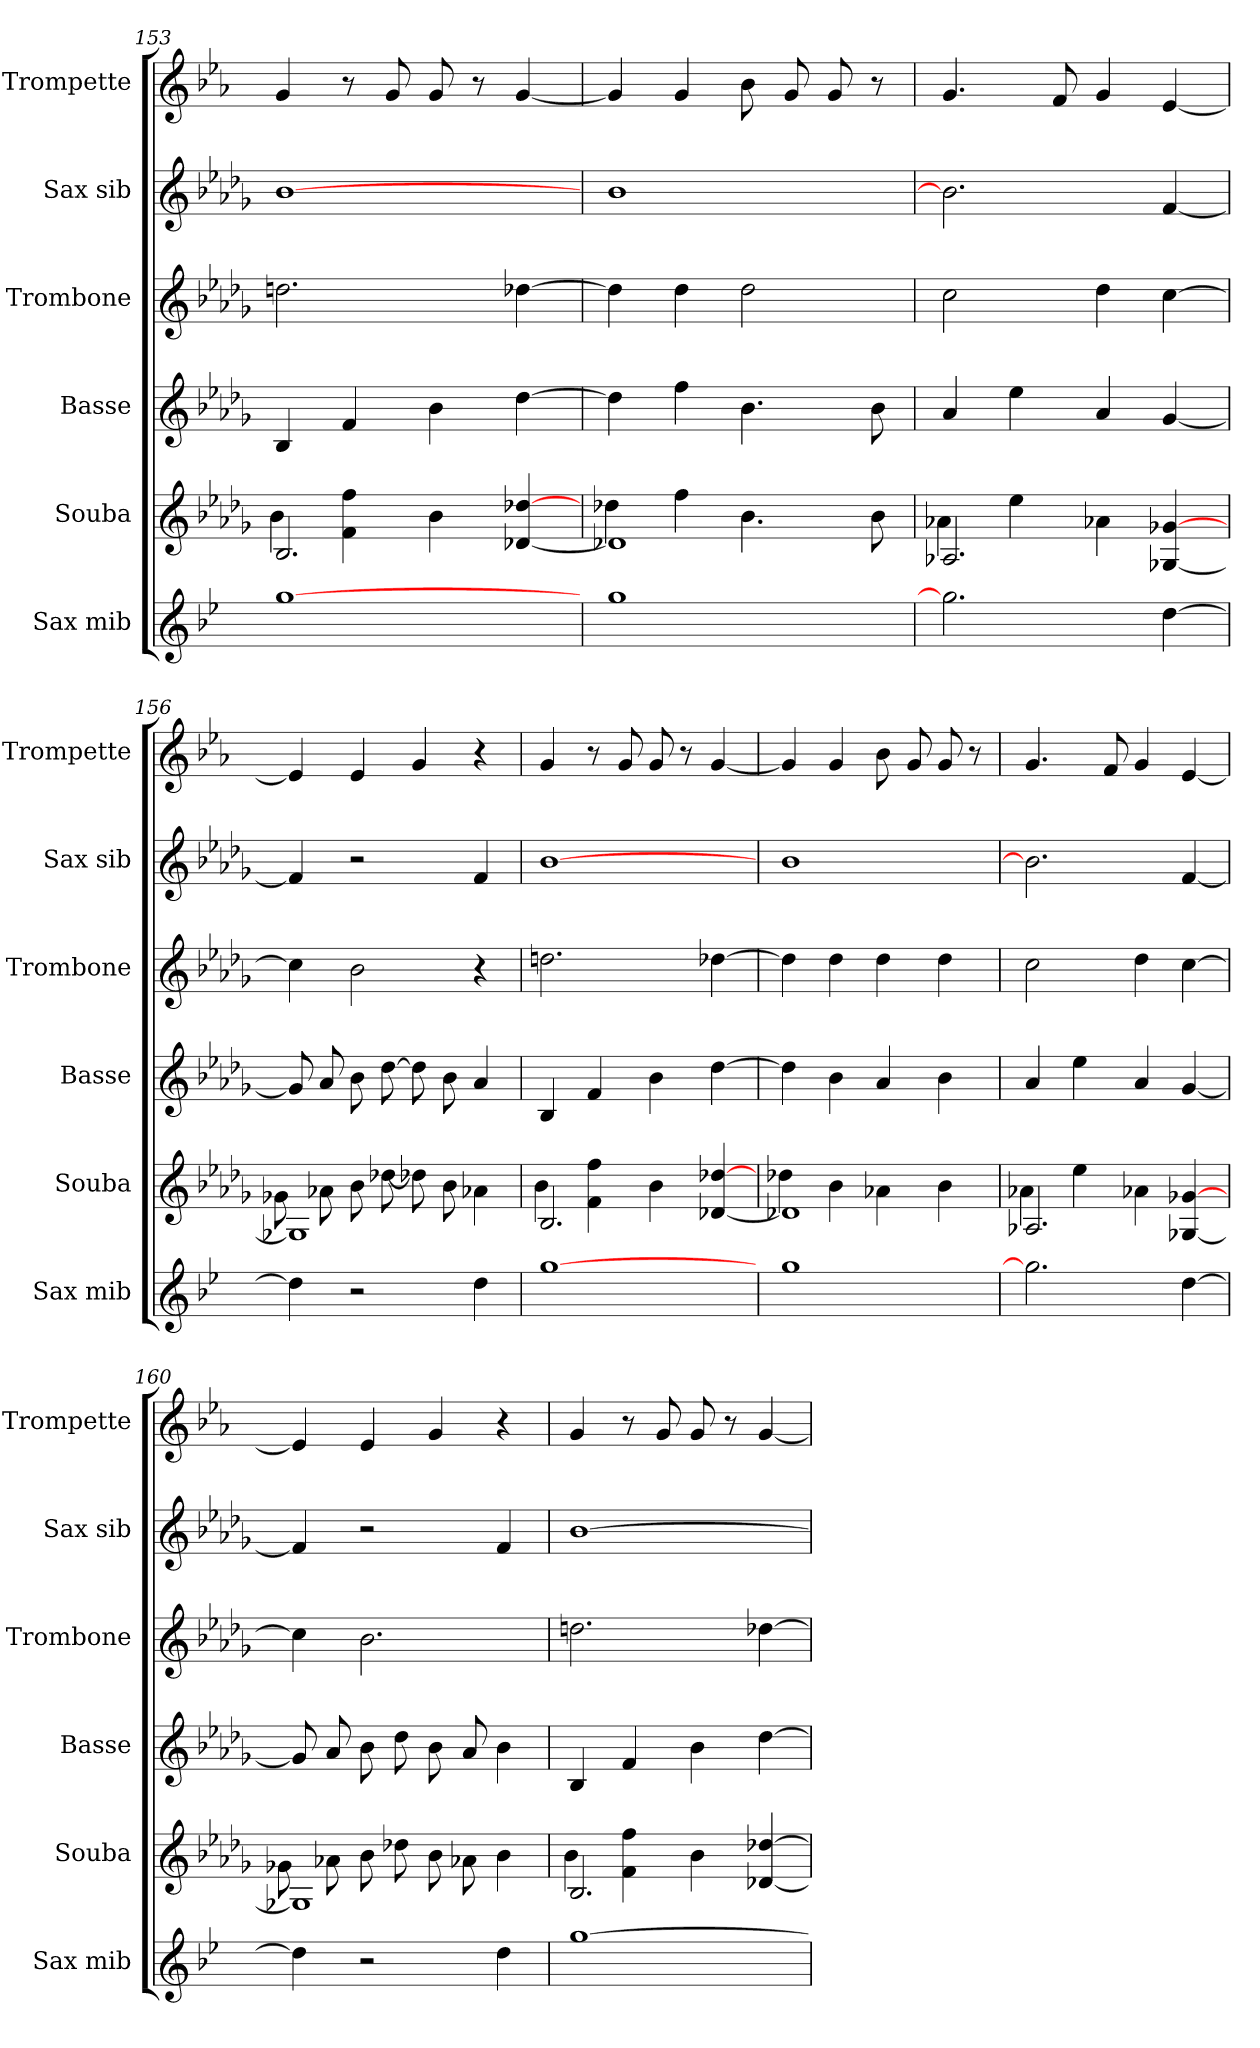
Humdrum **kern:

**kern	**kern	**kern	**kern	**kern	**kern
*part6	*part5	*part4	*part3	*part2	*part1
*staff6	*staff5	*staff4	*staff3	*staff2	*staff1
*I"Sax mib	*I"Souba	*I"Basse	*I"Trombone	*I"Sax sib	*I"Trompette
*I'Sax mib	*I'Souba	*I'Basse	*I'Trombone	*I'Sax sib	*I'Trompette
*clefG2	*clefG2	*clefG2	*clefG2	*clefG2	*clefG2
*ITrd5c9	*ITrd15c26	*ITrd8c14	*ITrd8c14	*ITrd8c14	*ITrd1c2
*k[b-e-a-d-g-]	*k[b-e-a-d-g-]	*k[b-e-a-d-g-]	*k[b-e-a-d-g-]	*k[b-e-a-d-g-]	*k[b-e-a-d-g-]
=153	=153	=153	=153	=153	=153
*	*^	*	*	*	*
[1b-	2.BBB-	4BB-	4BB-	2.dn	[1B-	4f
.	.	4FF 4F	4F	.	.	8r
.	.	.	.	.	.	8f
.	.	4BB-	4B-	.	.	8f
.	.	.	.	.	.	8r
.	[4DD-X [4D-X	4ryy	[4d-	[4d-X	.	[4f
=154	=154	=154	=154	=154	=154	=154
1b-	1DD-X]	4D-X	4d-]	4d-]	1B-	4f]
.	.	4F	4f	4d-	.	4f
.	.	4.BB-	4.B-	2d-	.	8a-
.	.	.	.	.	.	8f
.	.	.	.	.	.	8f
.	.	8BB-	8B-	.	.	8r
=155	=155	=155	=155	=155	=155	=155
2.b-]	2.AAA-X	4AA-X	4A-	2c	2.B-]	4.f
.	.	4E-	4e-	.	.	.
.	.	.	.	.	.	8e-
.	.	4AA-X	4A-	4d-	.	4f
[4f	[4GGG-X [4GG-X	4ryy	[4G-	[4c	[4F	[4d-
=156	=156	=156	=156	=156	=156	=156
4f]	1GGG-X]	8GG-X	8G-]	4c]	4F]	4d-]
.	.	8AA-X	8A-	.	.	.
2r	.	8BB-	8B-	2B-	2r	4d-
.	.	[8D-X	[8d-	.	.	.
.	.	8D-X]	8d-]	.	.	4f
.	.	8BB-	8B-	.	.	.
4f	.	4AA-X	4A-	4r	4F	4r
=157	=157	=157	=157	=157	=157	=157
[1b-	2.BBB-	4BB-	4BB-	2.dn	[1B-	4f
.	.	4FF 4F	4F	.	.	8r
.	.	.	.	.	.	8f
.	.	4BB-	4B-	.	.	8f
.	.	.	.	.	.	8r
.	[4DD-X [4D-X	4ryy	[4d-	[4d-X	.	[4f
=158	=158	=158	=158	=158	=158	=158
1b-	1DD-X]	4D-X	4d-]	4d-]	1B-	4f]
.	.	4BB-	4B-	4d-	.	4f
.	.	4AA-X	4A-	4d-	.	8a-
.	.	.	.	.	.	8f
.	.	4BB-	4B-	4d-	.	8f
.	.	.	.	.	.	8r
=159	=159	=159	=159	=159	=159	=159
2.b-]	2.AAA-X	4AA-X	4A-	2c	2.B-]	4.f
.	.	4E-	4e-	.	.	.
.	.	.	.	.	.	8e-
.	.	4AA-X	4A-	4d-	.	4f
[4f	[4GGG-X [4GG-X	4ryy	[4G-	[4c	[4F	[4d-
=160	=160	=160	=160	=160	=160	=160
4f]	1GGG-X]	8GG-X	8G-]	4c]	4F]	4d-]
.	.	8AA-X	8A-	.	.	.
2r	.	8BB-	8B-	2.B-	2r	4d-
.	.	8D-X	8d-	.	.	.
.	.	8BB-	8B-	.	.	4f
.	.	8AA-X	8A-	.	.	.
4f	.	4BB-	4B-	.	4F	4r
=161	=161	=161	=161	=161	=161	=161
[1b-	2.BBB-	4BB-	4BB-	2.dn	[1B-	4f
.	.	4FF 4F	4F	.	.	8r
.	.	.	.	.	.	8f
.	.	4BB-	4B-	.	.	8f
.	.	.	.	.	.	8r
.	[4DD-X [4D-X	4ryy	[4d-	[4d-X	.	[4f
*	*v	*v	*	*	*	*
=	=	=	=	=	=
*-	*-	*-	*-	*-	*-
